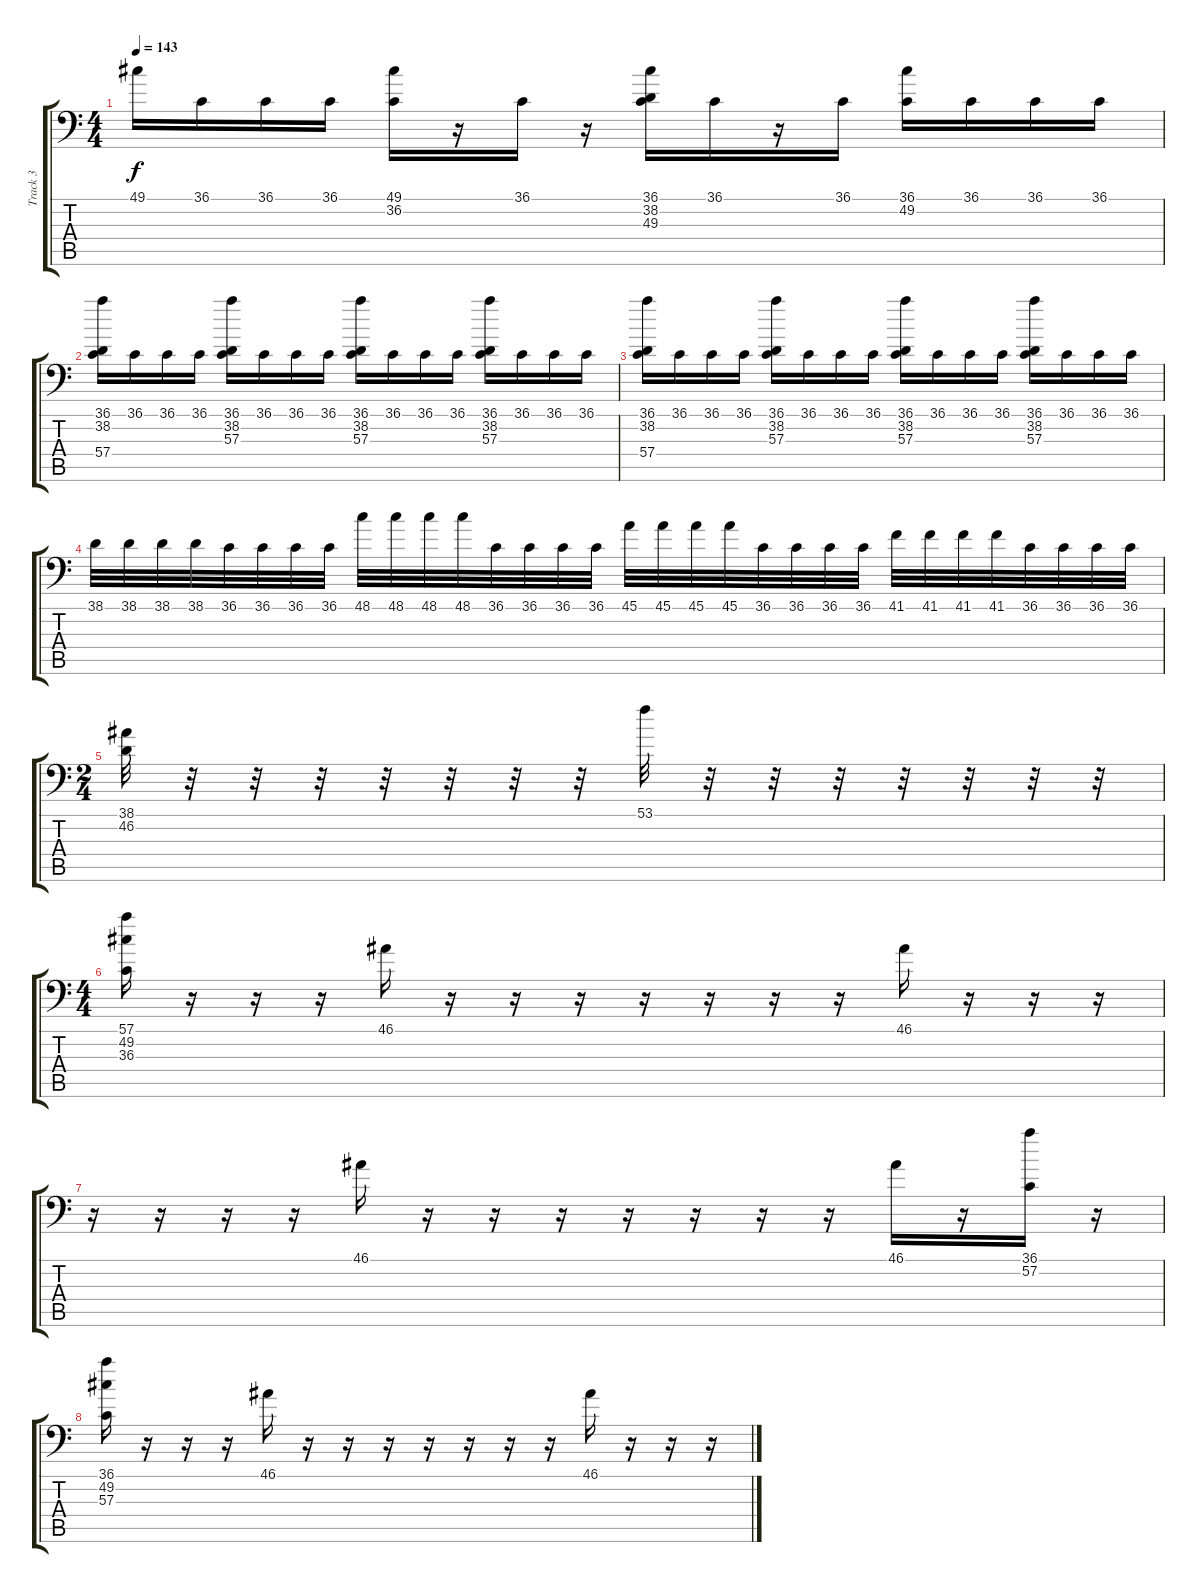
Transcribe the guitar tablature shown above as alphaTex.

\track ("Track 3" "Track 3") {instrument acousticgrandpiano}
\staff {score tabs}
\tuning (C-1 C-1 C-1 C-1 C-1 C-1) {hide}
\ts (4 4)
\tempo 143
\clef f4
\ks c
49.1.16{dy f} 36.1.16 36.1.16 36.1.16 (49.1 36.2).16 r.16 36.1.16 r.16 (36.1 38.2 49.3).16 36.1.16 r.16 36.1.16 (36.1 49.2).16 36.1.16 36.1.16 36.1.16 |
(36.1 38.2 57.4).16 36.1.16 36.1.16 36.1.16 (36.1 38.2 57.3).16 36.1.16 36.1.16 36.1.16 (36.1 38.2 57.3).16 36.1.16 36.1.16 36.1.16 (36.1 38.2 57.3).16 36.1.16 36.1.16 36.1.16 |
(36.1 38.2 57.4).16 36.1.16 36.1.16 36.1.16 (36.1 38.2 57.3).16 36.1.16 36.1.16 36.1.16 (36.1 38.2 57.3).16 36.1.16 36.1.16 36.1.16 (36.1 38.2 57.3).16 36.1.16 36.1.16 36.1.16 |
38.1.32 38.1.32 38.1.32 38.1.32 36.1.32 36.1.32 36.1.32 36.1.32 48.1.32 48.1.32 48.1.32 48.1.32 36.1.32 36.1.32 36.1.32 36.1.32 45.1.32 45.1.32 45.1.32 45.1.32 36.1.32 36.1.32 36.1.32 36.1.32 41.1.32 41.1.32 41.1.32 41.1.32 36.1.32 36.1.32 36.1.32 36.1.32 |
\ts (2 4)
(38.1 46.2).32 r.32 r.32 r.32 r.32 r.32 r.32 r.32 53.1.32 r.32 r.32 r.32 r.32 r.32 r.32 r.32 |
\ts (4 4)
(57.1 49.2 36.3).16 r.16 r.16 r.16 46.1.16 r.16 r.16 r.16 r.16 r.16 r.16 r.16 46.1.16 r.16 r.16 r.16 |
r.16 r.16 r.16 r.16 46.1.16 r.16 r.16 r.16 r.16 r.16 r.16 r.16 46.1.16 r.16 (36.1 57.2).16 r.16 |
(36.1 49.2 57.3).16 r.16 r.16 r.16 46.1.16 r.16 r.16 r.16 r.16 r.16 r.16 r.16 46.1.16 r.16 r.16 r.16
